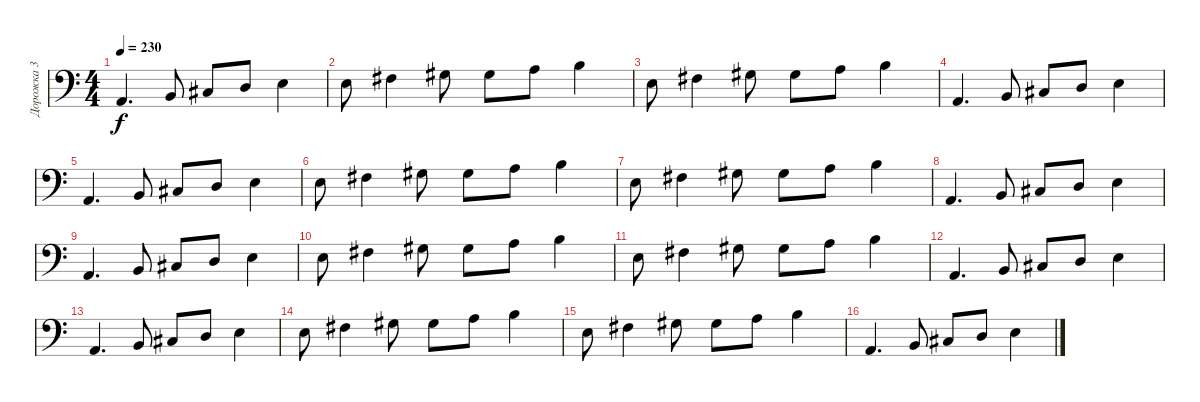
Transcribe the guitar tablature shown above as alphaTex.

\track ("Дорожка 3" "Дорожка 3") {instrument electricbassfinger}
\staff {score}
\tuning (G2 D2 A1 E1) {hide}
\ts (4 4)
\tempo 230
\clef f4
\ks c
0.3.4{d dy f} 2.3.8 4.3.8 0.2.8 2.2.4 |
2.2.8 4.2.4 1.1.8 1.1.8 2.1.8 4.1.4 |
2.2.8 4.2.4 1.1.8 1.1.8 2.1.8 4.1.4 |
0.3.4{d} 2.3.8 4.3.8 0.2.8 2.2.4 |
0.3.4{d} 2.3.8 4.3.8 0.2.8 2.2.4 |
2.2.8 4.2.4 1.1.8 1.1.8 2.1.8 4.1.4 |
2.2.8 4.2.4 1.1.8 1.1.8 2.1.8 4.1.4 |
0.3.4{d} 2.3.8 4.3.8 0.2.8 2.2.4 |
0.3.4{d} 2.3.8 4.3.8 0.2.8 2.2.4 |
2.2.8 4.2.4 1.1.8 1.1.8 2.1.8 4.1.4 |
2.2.8 4.2.4 1.1.8 1.1.8 2.1.8 4.1.4 |
0.3.4{d} 2.3.8 4.3.8 0.2.8 2.2.4 |
0.3.4{d} 2.3.8 4.3.8 0.2.8 2.2.4 |
2.2.8 4.2.4 1.1.8 1.1.8 2.1.8 4.1.4 |
2.2.8 4.2.4 1.1.8 1.1.8 2.1.8 4.1.4 |
0.3.4{d} 2.3.8 4.3.8 0.2.8 2.2.4
